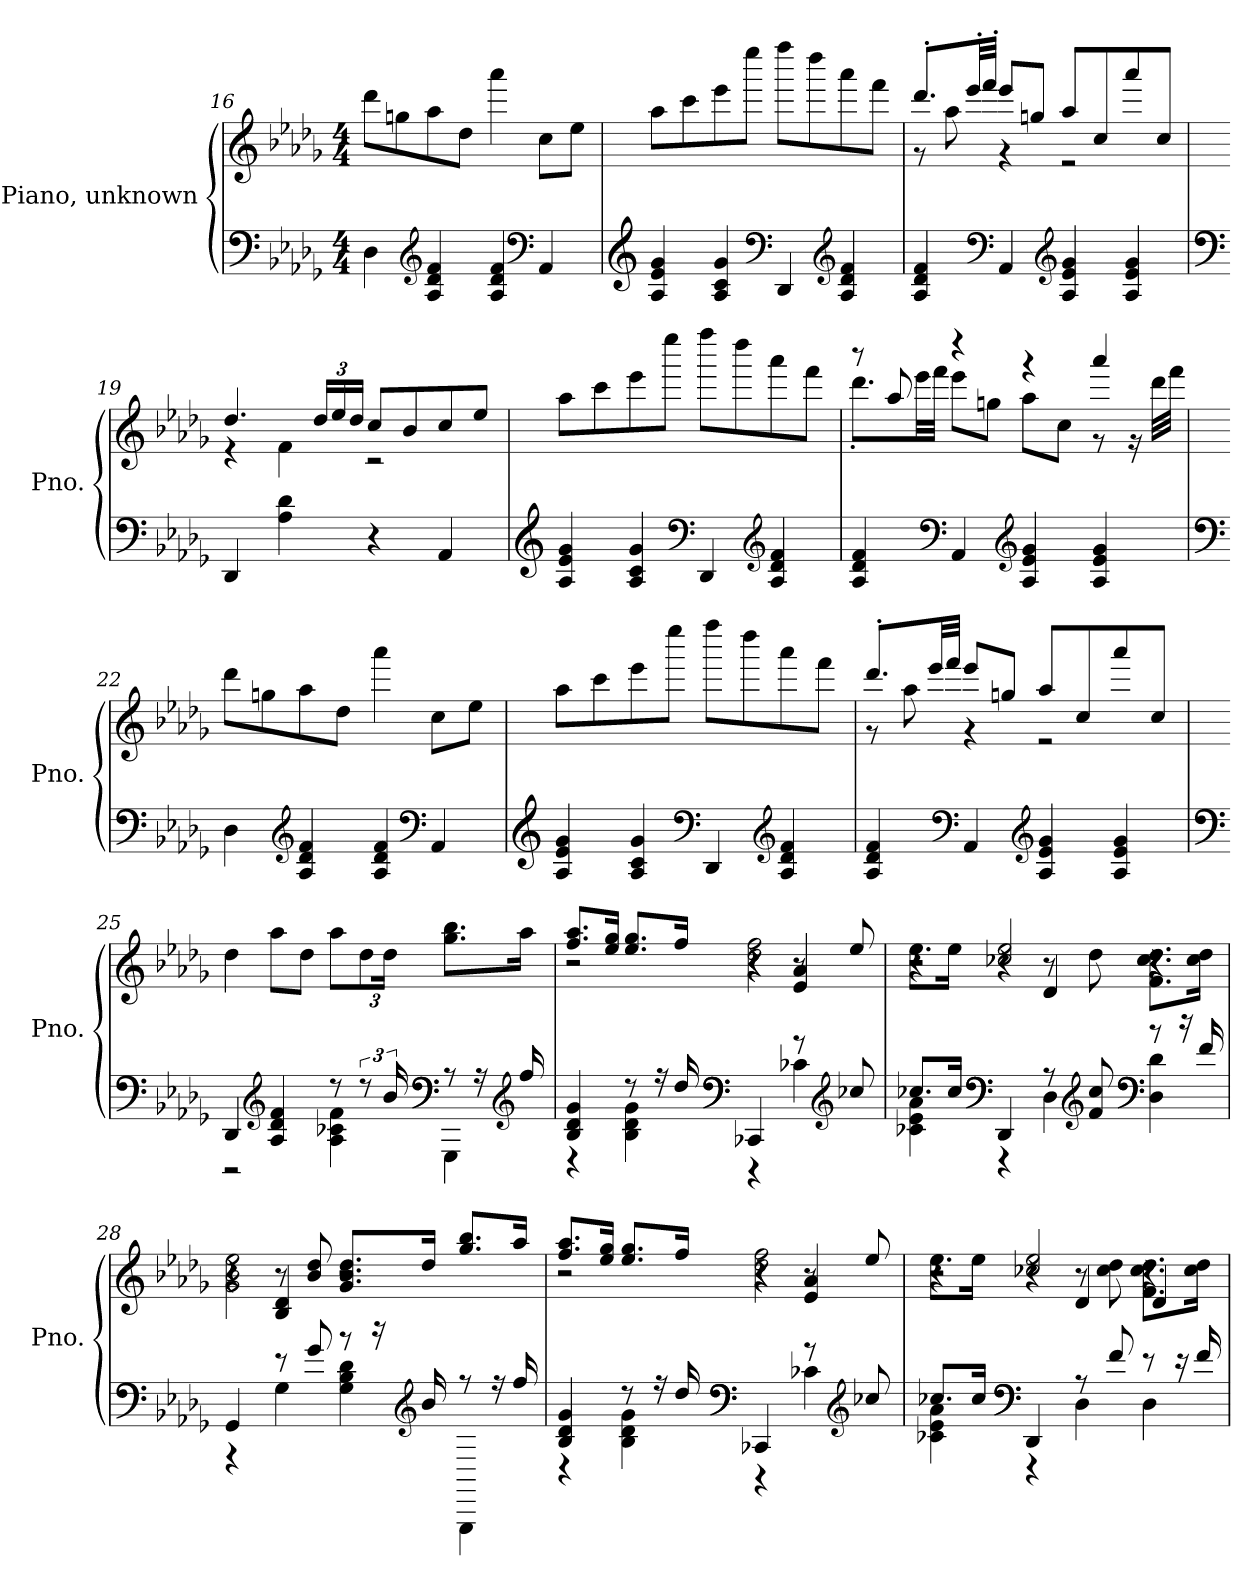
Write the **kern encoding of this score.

**kern	**kern
*part1	*part1
*staff2	*staff1
*I"Piano, unknown	*
*I'Pno.	*
!!LO:LB:g=z
*clefF4	*clefG2
*k[b-e-a-d-g-]	*k[b-e-a-d-g-]
*M4/4	*M4/4
=16	=16
4D-\	8ddd-\L
.	8ggn\
*clefG2	*
4A-/ 4d-/ 4f/	8aa-\
.	8dd-\J
4A-/ 4d-/ 4f/	4aaa-\
*clefF4	*
4AA-/	8cc\L
.	8ee-\J
=17	=17
*clefG2	*
4A-/ 4e-/ 4g-/	8aa-\L
.	8ccc\
4A-/ 4c/ 4g-/	8eee-\
.	8eeee-\J
*clefF4	*
4DD-/	8ffff\L
.	8dddd-\
*clefG2	*
4A-/ 4d-/ 4f/	8aaa-\
.	8fff\J
=18	=18
*	*^
4A-/ 4d-/ 4f/	8.ddd-'/L	8r
.	.	8aa-\
.	32eee-'/LL	.
.	32fff'/JJJ	.
*clefF4	*	*
4AA-/	8eee-/L	4r
.	8ggn/J	.
*clefG2	*	*
4A-/ 4e-/ 4g-/	8aa-/L	2r
.	8cc/	.
4A-/ 4e-/ 4g-/	8aaa-/	.
.	8cc/J	.
!!LO:PB:g=z	!!
=19	=19	=19
*clefF4	*	*
4DD-/	4.dd-/	4r
4A-\ 4d-\	.	4f\
*	*Xbrackettup	*
.	24dd-/LL	.
.	24ee-/	.
.	24dd-/JJ	.
4r	8cc/L	2r
.	8b-/	.
4AA-/	8cc/	.
.	8ee-/J	.
*	*v	*v
=20	=20
*clefG2	*
4A-/ 4e-/ 4g-/	8aa-\L
.	8ccc\
4A-/ 4c/ 4g-/	8eee-\
.	8eeee-\J
*clefF4	*
4DD-/	8ffff\L
.	8dddd-\
*clefG2	*
4A-/ 4d-/ 4f/	8aaa-\
.	8fff\J
=21	=21
*	*^
4A-/ 4d-/ 4f/	8r	8.ddd-'\L
.	8aa-/	.
.	.	32eee-\LL
.	.	32fff\JJJ
*clefF4	*	*
4AA-/	4r	8eee-\L
.	.	8ggn\J
*clefG2	*	*
4A-/ 4e-/ 4g-/	4r	8aa-\L
.	.	8cc\J
4A-/ 4e-/ 4g-/	4aaa-/	8r
.	.	16r
.	.	32ddd-\LLL
.	.	32fff\JJJ
*	*v	*v
!!LO:LB:g=z
=22	=22
*clefF4	*
4D-\	8ddd-\L
.	8ggn\
*clefG2	*
4A-/ 4d-/ 4f/	8aa-\
.	8dd-\J
4A-/ 4d-/ 4f/	4aaa-\
*clefF4	*
4AA-/	8cc\L
.	8ee-\J
=23	=23
*clefG2	*
4A-/ 4e-/ 4g-/	8aa-\L
.	8ccc\
4A-/ 4c/ 4g-/	8eee-\
.	8eeee-\J
*clefF4	*
4DD-/	8ffff\L
.	8dddd-\
*clefG2	*
4A-/ 4d-/ 4f/	8aaa-\
.	8fff\J
=24	=24
*	*^
4A-/ 4d-/ 4f/	8.ddd-'/L	8r
.	.	8aa-\
.	32eee-/LL	.
.	32fff/JJJ	.
*clefF4	*	*
4AA-/	8eee-/L	4r
.	8ggn/J	.
*clefG2	*	*
4A-/ 4e-/ 4g-/	8aa-/L	2r
.	8cc/	.
4A-/ 4e-/ 4g-/	8aaa-/	.
.	8cc/J	.
*	*v	*v
!!LO:LB:g=z
=25	=25
*clefF4	*
*^	*
4DD-/	2r	4dd-\
*clefG2	*	*
4A-/ 4d-/ 4f/	.	8aa-\L
.	.	8dd-\J
8r	4A-\ 4c-X\ 4f\	8aa-\L
12r	.	12dd-\
24b-/	.	24dd-\Jk
*clefF4	*	*
8r	4GGG-\	8.gg-\ 8.bb-\L
16r	.	.
*clefG2	*	*
16ff/	.	16aa-\Jk
=26	=26	=26
*	*	*^
*	*	*	*^
4B-/ 4d-/ 4g-/	4r	8.ff/ 8.aa-/L	2r	2r
.	.	16ee-/ 16gg-/Jk	.	.
8r	4B-\ 4d-\ 4g-\	8.ee-/ 8.gg-/L	.	.
16r	.	.	.	.
16dd-/	.	16ff/Jk	.	.
*clefF4	*	*	*	*
4CC-X/	4r	4r	2dd-\ 2ff\	4r
8r	4c-X\	8r	.	4e-/ 4a-/
*clefG2	*	*	*	*
8cc-X/	.	8ee-/	.	.
!!LO:LB:g=z	!!	!!
=27	=27	=27	=27	=27
8.cc-X/L	4c-X\ 4e-\ 4a-\	4r	8.ee-\L	2r
16cc-/Jk	.	.	16ee-\Jk	.
*clefF4	*	*	*	*
4DD-/	4r	2cc-X/ 2ee-/	4r	.
8r	4D-\	.	8r	4d-/
*clefG2	*	*	*	*
8f/ 8cc-/	.	.	8dd-\	.
*clefF4	*	*	*	*
8r	4D-\ 4d-\	4r	8.f\ 8.cc-\ 8.dd-\L	4r
16r	.	.	.	.
16f/	.	.	16cc-\ 16dd-\Jk	.
=28	=28	=28	=28	=28
4GG-/	4r	4r	2g-\ 2b-\ 2ee-\	4r
8r	4G-\	8r	.	4B-/ 4d-/
8g-/	.	8b-/ 8dd-/	.	.
8r	4G-\ 4B-\ 4d-\	8.g-/ 8.b-/ 8.dd-/L	2r	2r
16r	.	.	.	.
*clefG2	*	*	*	*
16b-/	.	16dd-/Jk	.	.
8r	4GGG-\	8.gg-/ 8.bb-/L	.	.
16r	.	.	.	.
16ff/	.	16aa-/Jk	.	.
!!LO:LB:g=z	!!	!!
=29	=29	=29	=29	=29
4B-/ 4d-/ 4g-/	4r	8.ff/ 8.aa-/L	2r	2r
.	.	16ee-/ 16gg-/Jk	.	.
8r	4B-\ 4d-\ 4g-\	8.ee-/ 8.gg-/L	.	.
16r	.	.	.	.
16dd-/	.	16ff/Jk	.	.
*clefF4	*	*	*	*
4CC-X/	4r	4r	2dd-\ 2ff\	4r
8r	4c-X\	8r	.	4e-/ 4a-/
*clefG2	*	*	*	*
8cc-X/	.	8ee-/	.	.
=30	=30	=30	=30	=30
8.cc-X/L	4c-X\ 4e-\ 4a-\	4r	8.ee-\L	2r
16cc-/Jk	.	.	16ee-\Jk	.
*clefF4	*	*	*	*
4DD-/	4r	2cc-X/ 2ee-/	4r	.
8r	4D-\	.	8r	4d-/
8f/	.	.	8cc-\ 8dd-\	.
8r	4D-\	4r	8.f\ 8.cc-\ 8.dd-\L	4d-/
16r	.	.	.	.
16f/	.	.	16cc-\ 16dd-\Jk	.
*v	*v	*	*	*
*	*v	*v	*v
=	=
*-	*-
